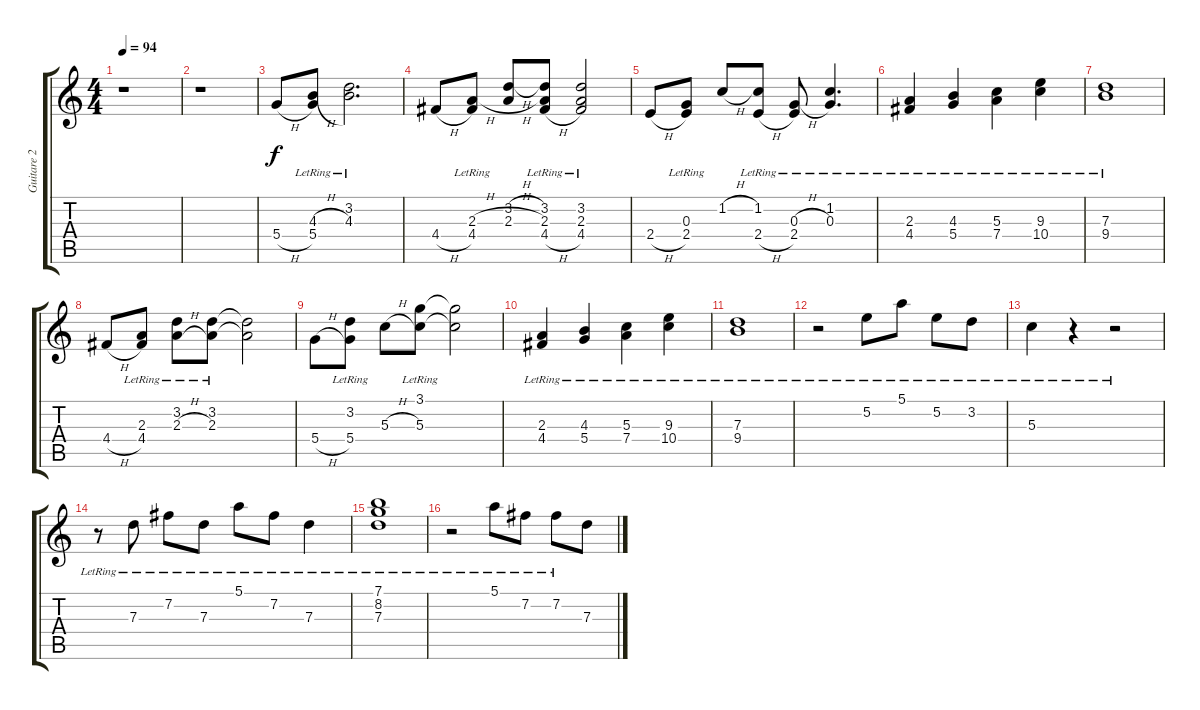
\track ("Guitare 2" "Guitare 2") {instrument acousticguitarnylon}
\staff {score tabs}
\tuning (E4 B3 G3 D3 A2 E2) {hide}
\ts (4 4)
\tempo 94
\clef g2
\ks c
r.1{dy f instrument acousticguitarnylon} |
r.1 |
5.4{h}.8 (4.3{h} 5.4{lr}).8 (3.2{lr} 4.3{lr}).2{d} |
4.4{h}.8 (2.3{h} 4.4{lr}).8 (3.2{h} 2.3{h}).8 (3.2{lr} 2.3{lr} 4.4{h}).8 (3.2{lr} 2.3{lr} 4.4{lr}).2 |
2.4{h}.8 (0.3{lr} 2.4{lr}).8 1.2{h}.8 (1.2{lr} 2.4{h}).8 (0.3{h} 2.4{lr}).8 (1.2{lr} 0.3{lr}).4{d} |
(2.3{lr} 4.4{lr}).4 (4.3{lr} 5.4{lr}).4 (5.3{lr} 7.4{lr}).4 (9.3{lr} 10.4{lr}).4 |
(7.3{lr} 9.4{lr}).1 |
4.4{h}.8 (2.3{lr} 4.4{lr}).8 (3.2{lr} 2.3{h}).8 (3.2{lr} 2.3{lr}).8 (3.2{t} 2.3{t}).2 |
5.4{h}.8 (3.2{lr} 5.4{lr}).8 5.3{h}.8 (3.1{lr} 5.3{lr}).8 (3.1{t} 5.3{t}).2 |
(2.3{lr} 4.4{lr}).4 (4.3{lr} 5.4{lr}).4 (5.3{lr} 7.4{lr}).4 (9.3{lr} 10.4{lr}).4 |
(7.3{lr} 9.4{lr}).1 |
r.2 5.2{lr}.8 5.1{lr}.8 5.2{lr}.8 3.2{lr}.8 |
5.3{lr}.4 r.4 r.2 |
r.8 7.3{lr}.8 7.2{lr}.8 7.3{lr}.8 5.1{lr}.8 7.2{lr}.8 7.3{lr}.4 |
(7.1{lr} 8.2{lr} 7.3{lr}).1 |
r.2 5.1{lr}.8 7.2{lr}.8 7.2{lr}.8 7.3{h}.8
